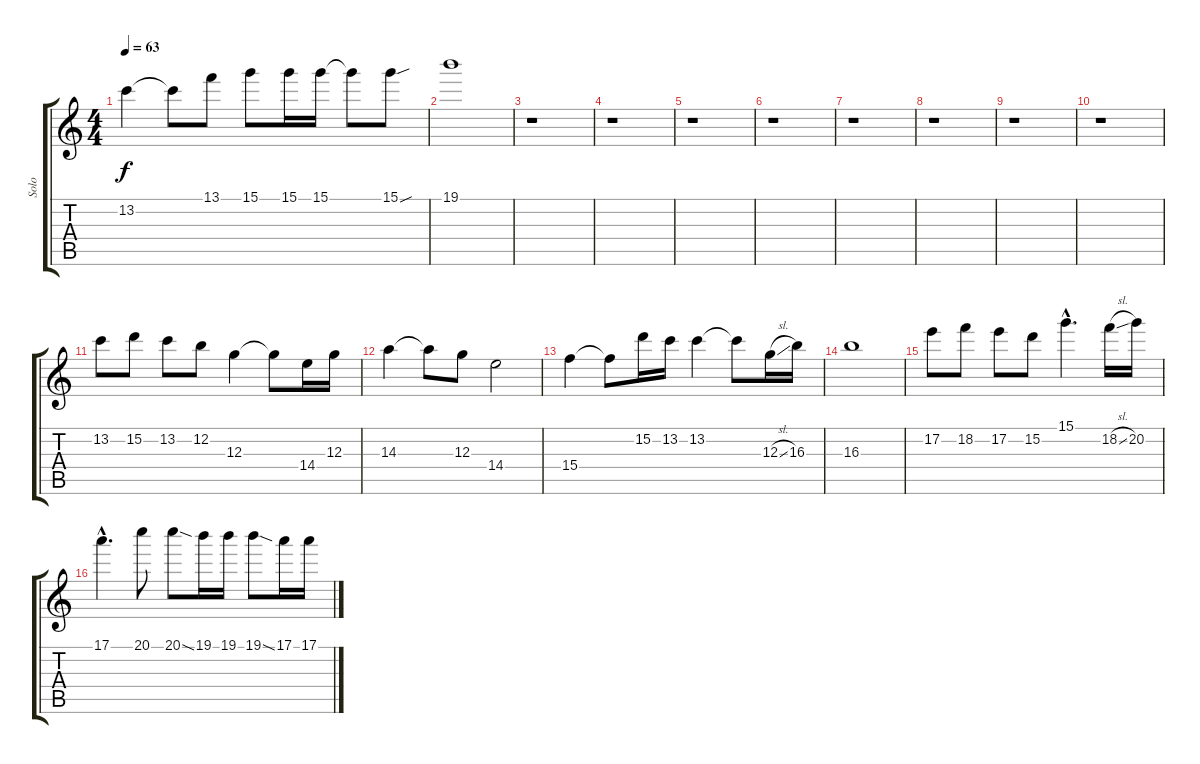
\track ("Solo" "Solo") {instrument distortionguitar}
\staff {score tabs}
\tuning (E4 B3 G3 D3 A2 E2) {hide}
\ts (4 4)
\tempo 63
\clef g2
\ks c
13.2.4{dy f} 13.2{t}.8 13.1.8 15.1.8 15.1.16 15.1.16 15.1{t}.8 15.1{sou}.8 |
19.1.1 |
r.1 |
r.1 |
r.1 |
r.1 |
r.1 |
r.1 |
r.1 |
r.1 |
13.2.8 15.2.8 13.2.8 12.2.8 12.3.4 12.3{t}.8 14.4.16 12.3.16 |
14.3.4 14.3{t}.8 12.3.8 14.4.2 |
15.4.4 15.4{t}.8 15.2.16 13.2.16 13.2.4 13.2{t}.8 12.3{sl}.16 16.3.16 |
16.3.1 |
17.2.8 18.2.8 17.2.8 15.2.8 15.1{hac}.4{d} 18.2{sl}.16 20.2.16 |
17.1{hac}.4{d} 20.1.8 20.1{sod}.8 19.1.16 19.1.16 19.1{sod}.8 17.1.16 17.1.16
